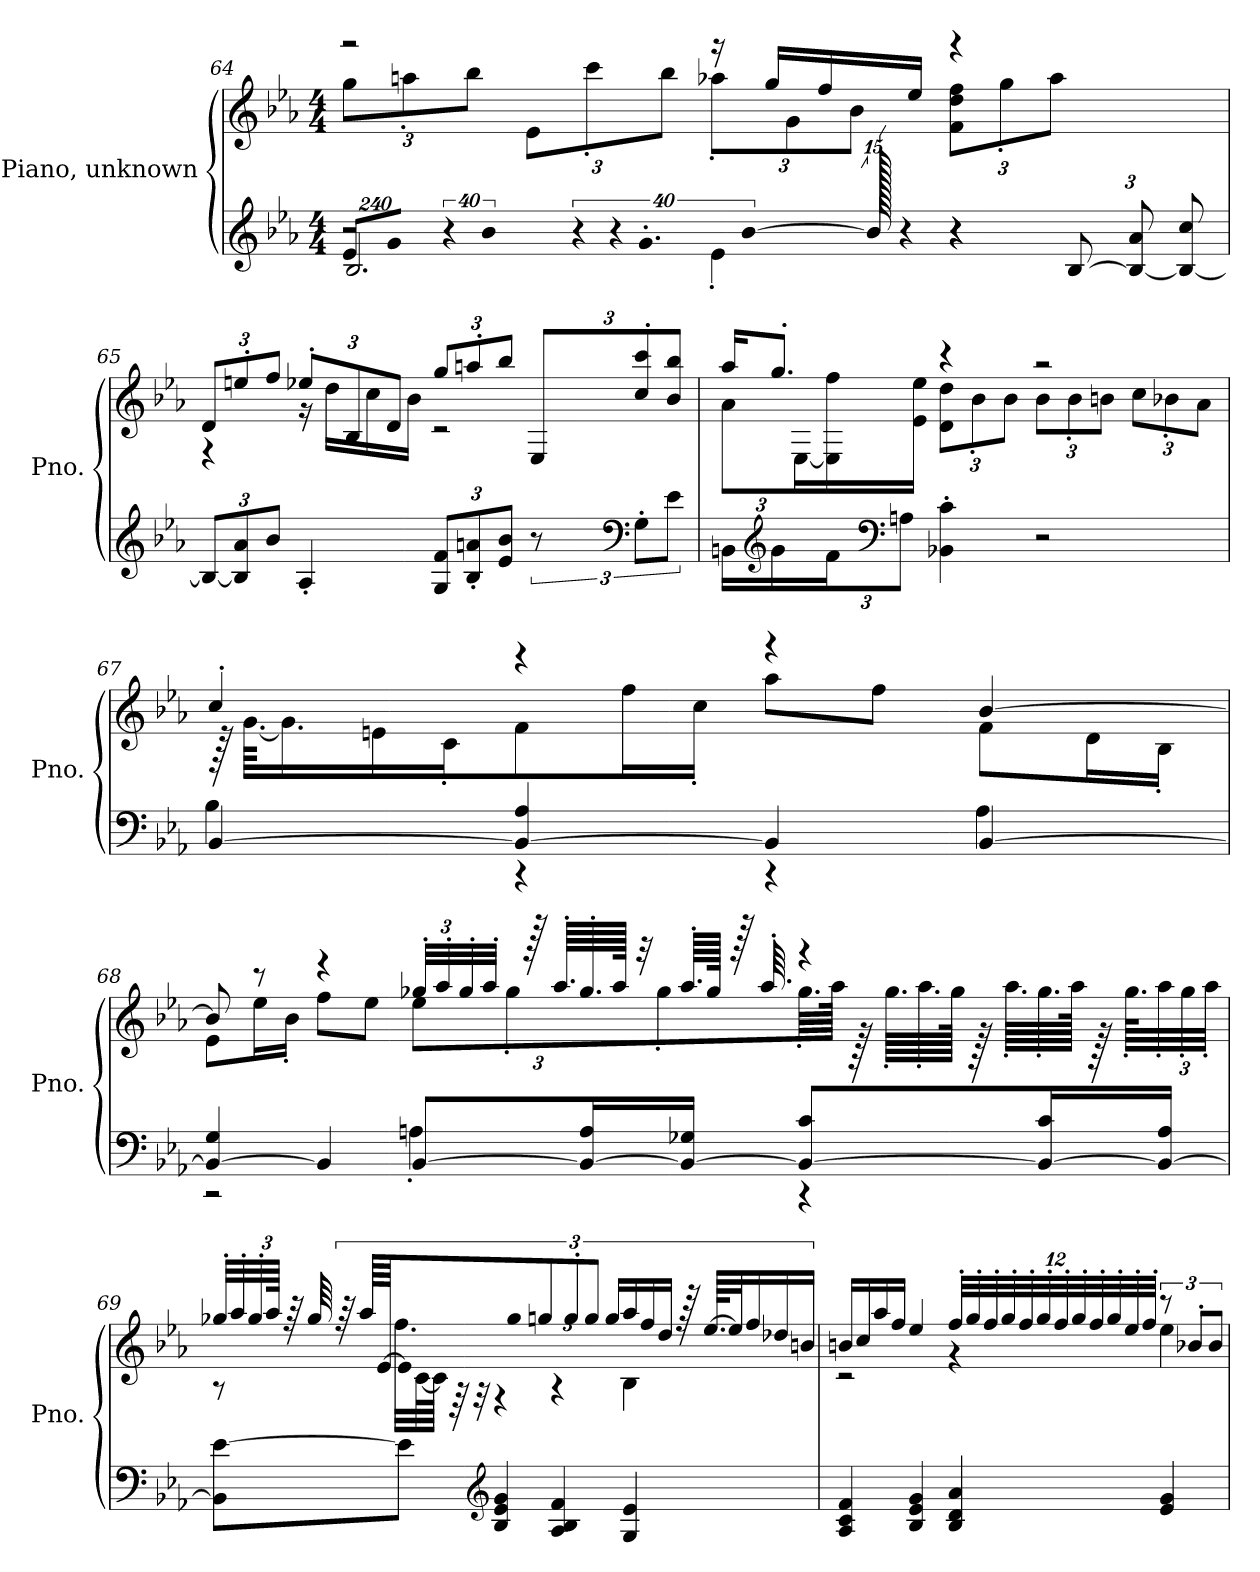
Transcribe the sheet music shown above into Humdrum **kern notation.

**kern	**kern
*part1	*part1
*staff2	*staff1
*I"Piano, unknown	*
*I'Pno.	*
!!LO:LB:g=z
*clefG2	*clefG2
*k[b-e-a-]	*k[b-e-a-]
*M4/4	*M4/4
=64	=64
!LO:N:vis=16	!
*^	*^
*	*^	*	*
*	*	*	*	*Xbrackettup
1920%137e-/LL	2r	2.B-/	2r	12gg\L
!LO:N:vis=16	!	!	!	!
1920%137g/JJ	.	.	.	.
.	.	.	.	12aan'\
!LO:N:vis=32	!	!	!	!
640%23r	.	.	.	.
.	.	.	.	12bb-\J
!LO:N:vis=16	!	!	!	!
1920%137b-/	.	.	.	.
!LO:N:vis=32	!	!	!	!
640%23r	.	.	.	12e-\L
!LO:N:vis=32	!	!	!	!
640%23r	.	.	.	.
!LO:N:vis=16.	!	!	!	!
960%103g'/LL	.	.	.	.
.	.	.	.	12ccc'\
.	.	.	.	12bb-\J
[240%17b-/J	.	.	.	.
1920b-/]	4e-'\	.	16r	12aa-X'\L
4r	.	.	.	.
.	.	.	16gg/LL	.
.	.	.	.	12g\
.	.	.	16ff/	.
.	.	.	.	12b-\J
.	.	.	16ee-/JJ	.
.	4r	4r	4r	12f\ 12dd\ 12ff\L
*Xbrackettup	*	*	*	*
[12B-/L	.	.	.	.
.	.	.	.	12gg'\
12B-/_ 12a-/	.	.	.	.
.	.	.	.	12aa-\J
12B-/_ 12cc/J	.	.	.	.
.	1920ryy	1920ryy	1920ryy	1920ryy
*v	*v	*v	*	*
=65	=65	=65
12B-/L_	12d/L	4r
12B-/] 12a-/	12een'/	.
12b-/J	12ff/J	.
4A-'/	12ee-X'/L	16r
.	.	16dd\LL
.	12B-/	.
.	.	16cc\
.	12d/J	.
.	.	16b-\JJ
12G/ 12f/L	12gg/L	2r
12B-/' 12an/'	12aan'/	.
12e-/ 12b-/J	12bb-/J	.
*brackettup	*	*
12r	12E-/L	.
*clefF4	*	*
12G'\L	12cc/' 12ccc/'	.
12e-\J	12b-/ 12bb-/J	.
!!LO:LB:g=z	!!
=66	=66	=66
16BBn\LL	16aa-/KL	12a-\L
*clefG2	*	*
16g\	8.gg'/J	.
.	.	[24E-\L
*Xbrackettup	*	*
24f\J	.	16E-\] 16ff\
*clefF4	*	*
12An\J	.	.
.	.	16e-\ 16ee-\JJ
4BB-X\' 4c\'	4r	12d\ 12dd\L
.	.	12b-'\
.	.	12b-\J
2r	2r	12b-\L
.	.	12b-'\
.	.	12bn\J
.	.	12cc\L
.	.	12b-X'\
.	.	12a-\J
=67	=67	=67
*^	*	*
[4BB-/	4B-\	4cc'/	128r
.	.	.	[64.g\KKLL
.	.	.	16.g\]
.	.	.	16en\
.	.	.	16c'\J
4BB-/_ 4A-/	4r	4r	8f\
.	.	.	16ff\L
.	.	.	16cc'\JJ
4BB-/]	4r	4r	8aa-\L
.	.	.	8ff\J
[4BB-/	4A-\	[4b-/	8f\L
.	.	.	16d\L
.	.	.	16B-'\JJ
!!LO:PB:g=z	!!
=68	=68	=68	=68
4BB-/_ 4G/	2r	8b-/]	8e-\L
.	.	8r	16ee-\L
.	.	.	16b-'\JJ
4BB-/]	.	4r	8ff\L
.	.	.	8ee-\J
[8BB-/L	4An'\	48gg-X'/LLL	12ee-\L
.	.	48aa-'/	.
.	.	48gg-'/	.
.	.	32aa-'/JJJ	.
.	.	.	12gg-'\
.	.	128r	.
.	.	64.aa-'/LLLL	.
16BB-/_ 16A/L	.	64.gg-'/	.
.	.	128aa-/JJJJk	.
.	.	32r	.
.	.	.	12gg-'\
16BB-/_ 16G-X/JJ	.	64.aa-'/LLLL	.
.	.	128gg-/JJJJk	.
.	.	128r	.
.	.	64.aa-'/	.
8BB-/_ 8c/L	4r	4r	64.gg-'\LLL
.	.	.	128aa-\JJJJk
.	.	.	128r
.	.	.	64.gg-'\LLLL
.	.	.	64.aa-'\
.	.	.	128gg-\JJJJk
.	.	.	128r
.	.	.	64.aa-'\LLLL
16BB-/_ 16c/L	.	.	64.gg-'\
.	.	.	128aa-\JJJJk
.	.	.	128r
.	.	.	64.gg-'\KLLL
16BB-/_ 16A/JJ	.	.	48aa-'\
.	.	.	48gg-'\
.	.	.	48aa-'\JJJ
*v	*v	*	*
!!LO:LB:g=z	!!
=69	=69	=69
8BB-\] [8e-\L	48gg-X'/LLL	8r
.	48aa-'/	.
.	48gg-'/	.
*	*brackettup	*
.	96aa-/JJJk	.
.	96r	.
.	96gg-/	.
.	96r	.
.	96aa-/LLLL	.
.	[96e-/JJ	.
8e-\J]	16e-/]	32.ff\LLL
.	.	[64c\L
.	16gg-/J	64c\JJJJ]
.	.	64r
.	.	32r
*clefG2	*	*
*	*Xbrackettup	*
4B-/ 4e-/ 4g/	12ggn/	4r
.	12gg'/	.
.	12gg/J	.
4A-/ 4B-/ 4f/	16gg/LL	4r
.	16aa-/	.
.	16ff/	.
.	16dd/JJ	.
4G/ 4e-/	128r	4B-\
.	[64.ee-/KLLL	.
.	32ee-/J]	.
.	16ff/	.
.	16dd-X/	.
.	16bn/JJ	.
!!LO:LB:g=z	!!
=70	=70	=70
4A-/ 4c/ 4f/	16bn/LL	2r
.	16cc/	.
.	16aa-/	.
.	16ff/JJ	.
4B-/ 4e-/ 4g/	4ee-/	.
4B-/ 4d/ 4a-/	48ff'/LLL	4r
.	48gg'/	.
.	48ff'/	.
.	48gg'/	.
.	48ff'/	.
.	48gg'/	.
.	48ff'/	.
.	48gg'/	.
.	48ff'/	.
.	48gg'/	.
.	48ee-'/	.
.	48ff'/JJJ	.
*	*brackettup	*
4e-/ 4g/	12r	4ee-\
.	12b-X'/L	.
.	12b-/J	.
*	*v	*v
=	=
*-	*-
